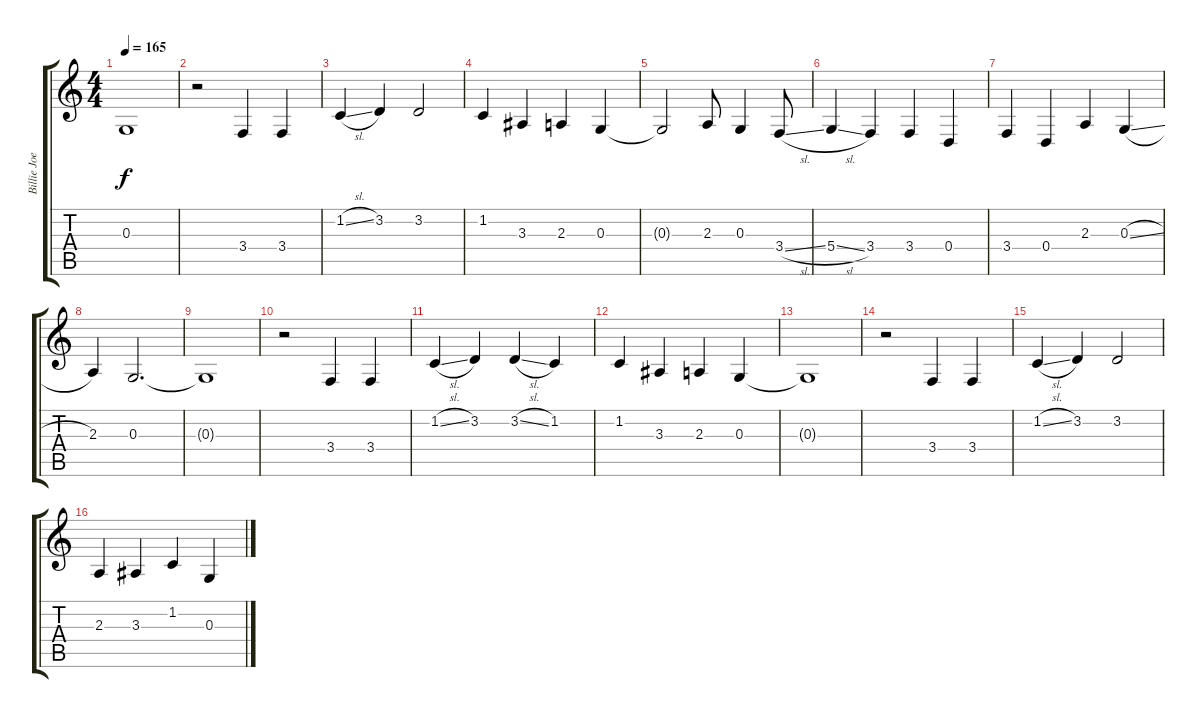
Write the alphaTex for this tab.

\track ("Billie Joe Armstrong - Vocals" "Billie Joe") {instrument altosax}
\staff {score tabs}
\tuning (E4 B3 G3 D3 A2 E2) {hide}
\ts (4 4)
\tempo 165
\clef g2
\ks c
0.3{t}.1{dy f} |
r.2 3.4.4 3.4.4 |
1.2{sl}.4 3.2.4 3.2.2 |
1.2.4 3.3.4 2.3.4 0.3.4 |
0.3{t}.2 2.3.8 0.3.4 3.4{sl}.8 |
5.4{sl}.4 3.4.4 3.4.4 0.4.4 |
3.4.4 0.4.4 2.3.4 0.3{sl}.4 |
2.3.4 0.3.2{d} |
0.3{t}.1 |
r.2 3.4.4 3.4.4 |
1.2{sl}.4 3.2.4 3.2{sl}.4 1.2.4 |
1.2.4 3.3.4 2.3.4 0.3.4 |
0.3{t}.1 |
r.2 3.4.4 3.4.4 |
1.2{sl}.4 3.2.4 3.2.2 |
2.3.4 3.3.4 1.2.4 0.3.4
